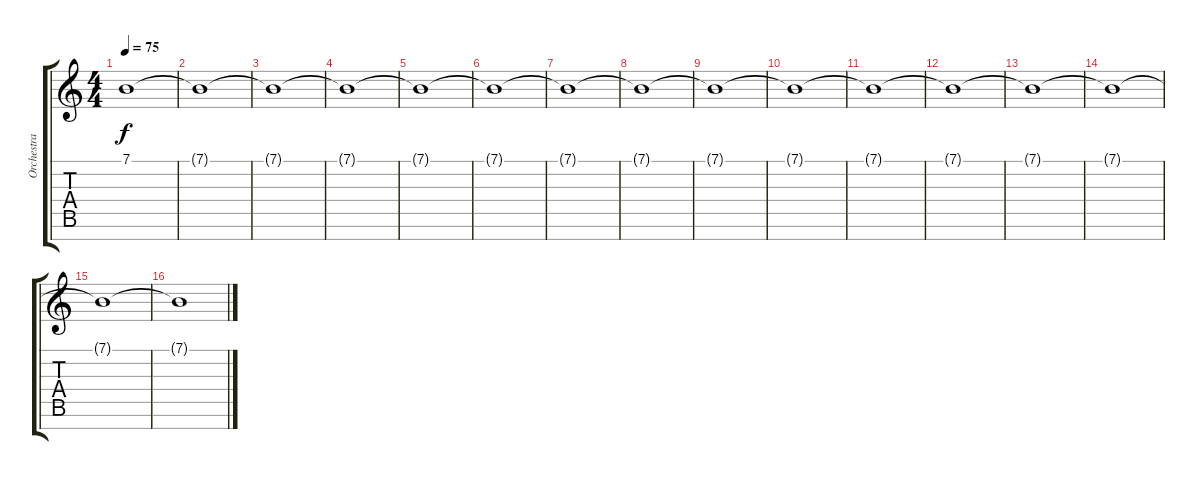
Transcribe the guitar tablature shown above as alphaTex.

\track ("Orchestra" "Orchestra") {instrument tremolostrings}
\staff {score tabs}
\tuning (E4 B3 G3 D3 A2 E2 B1) {hide}
\ts (4 4)
\tempo 75
\clef g2
\ks c
7.1{t}.1{dy f} |
7.1{t}.1 |
7.1{t}.1 |
7.1{t}.1 |
7.1{t}.1 |
7.1{t}.1 |
7.1{t}.1 |
7.1{t}.1 |
7.1{t}.1 |
7.1{t}.1 |
7.1{t}.1 |
7.1{t}.1 |
7.1{t}.1 |
7.1{t}.1 |
7.1{t}.1 |
7.1{t}.1
